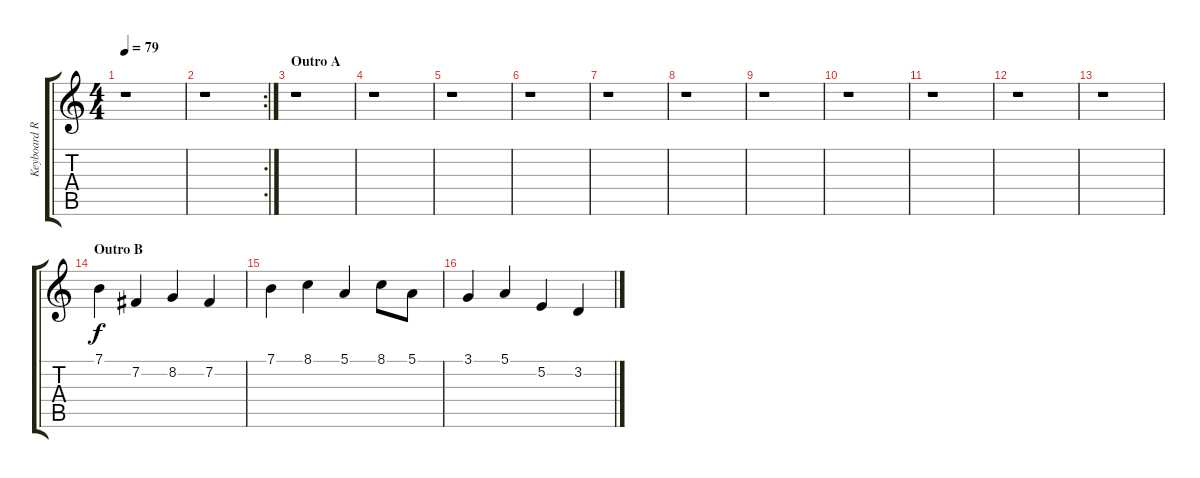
\track ("Keyboard Right Hand" "Keyboard R") {instrument acousticgrandpiano}
\staff {score tabs}
\tuning (E4 B3 G3 D3 A2 E2) {hide}
\ts (4 4)
\tempo 79
\clef g2
\ks c
r.1{dy ff} |
\rc 2
r.1 |
\section ("" "Outro A")
r.1 |
r.1 |
r.1 |
r.1 |
r.1 |
r.1 |
r.1 |
r.1 |
r.1 |
r.1 |
r.1 |
\section ("" "Outro B")
7.1.4{dy f volume 12 instrument acousticgrandpiano} 7.2.4 8.2.4 7.2.4 |
7.1.4 8.1.4 5.1.4 8.1.8 5.1.8 |
3.1.4 5.1.4 5.2.4 3.2.4
